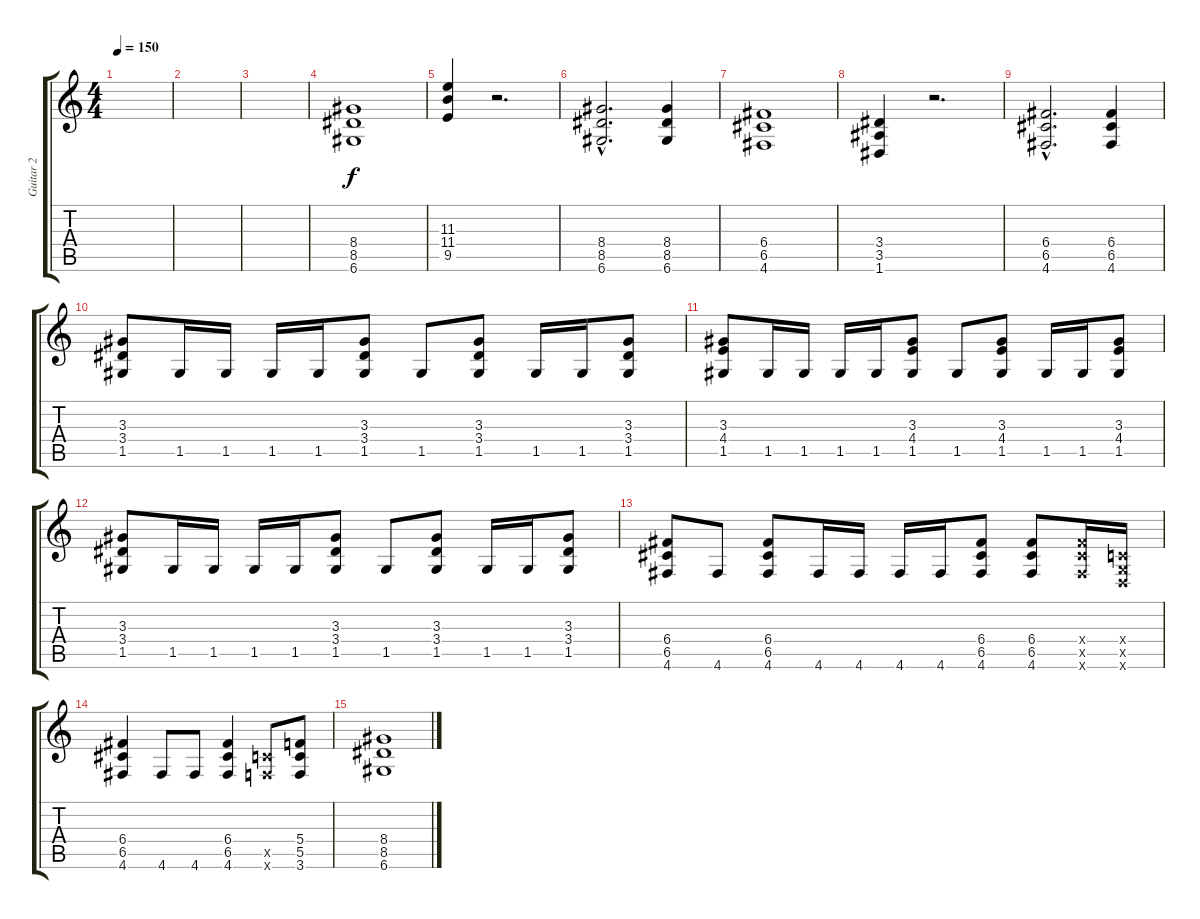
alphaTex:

\track ("Guitar 2" "Guitar 2") {instrument distortionguitar}
\staff {score tabs}
\tuning (D4 A3 F3 C3 G2 D2) {hide}
\ts (4 4)
\tempo 150
\clef g2
\ks c
|
|
|
(8.4 8.5 6.6).1 |
(11.3 11.4 9.5).4 r.2{d} |
(8.4{hac} 8.5{hac} 6.6{hac}).2{d} (8.4 8.5 6.6).4 |
(6.4 6.5 4.6).1 |
(3.4 3.5 1.6).4 r.2{d} |
(6.4{hac} 6.5{hac} 4.6{hac}).2{d} (6.4 6.5 4.6).4 |
(3.3 3.4 1.5).8 1.5.16 1.5.16 1.5.16 1.5.16 (3.3 3.4 1.5).8 1.5.8 (3.3 3.4 1.5).8 1.5.16 1.5.16 (3.3 3.4 1.5).8 |
(3.3 4.4 1.5).8 1.5.16 1.5.16 1.5.16 1.5.16 (3.3 4.4 1.5).8 1.5.8 (3.3 4.4 1.5).8 1.5.16 1.5.16 (3.3 4.4 1.5).8 |
(3.3 3.4 1.5).8 1.5.16 1.5.16 1.5.16 1.5.16 (3.3 3.4 1.5).8 1.5.8 (3.3 3.4 1.5).8 1.5.16 1.5.16 (3.3 3.4 1.5).8 |
(6.4 6.5 4.6).8 4.6.8 (6.4 6.5 4.6).8 4.6.16 4.6.16 4.6.16 4.6.16 (6.4 6.5 4.6).8 (6.4 6.5 4.6).8 (6.4{x} 6.5{x} 4.6{x}).16 (0.4{x} 0.5{x} 0.6{x}).16 |
(6.4 6.5 4.6).4 4.6.8 4.6.8 (6.4 6.5 4.6).4 (5.5{x} 3.6{x}).8 (5.4 5.5 3.6).8 |
(8.4 8.5 6.6).1{volume 8}
